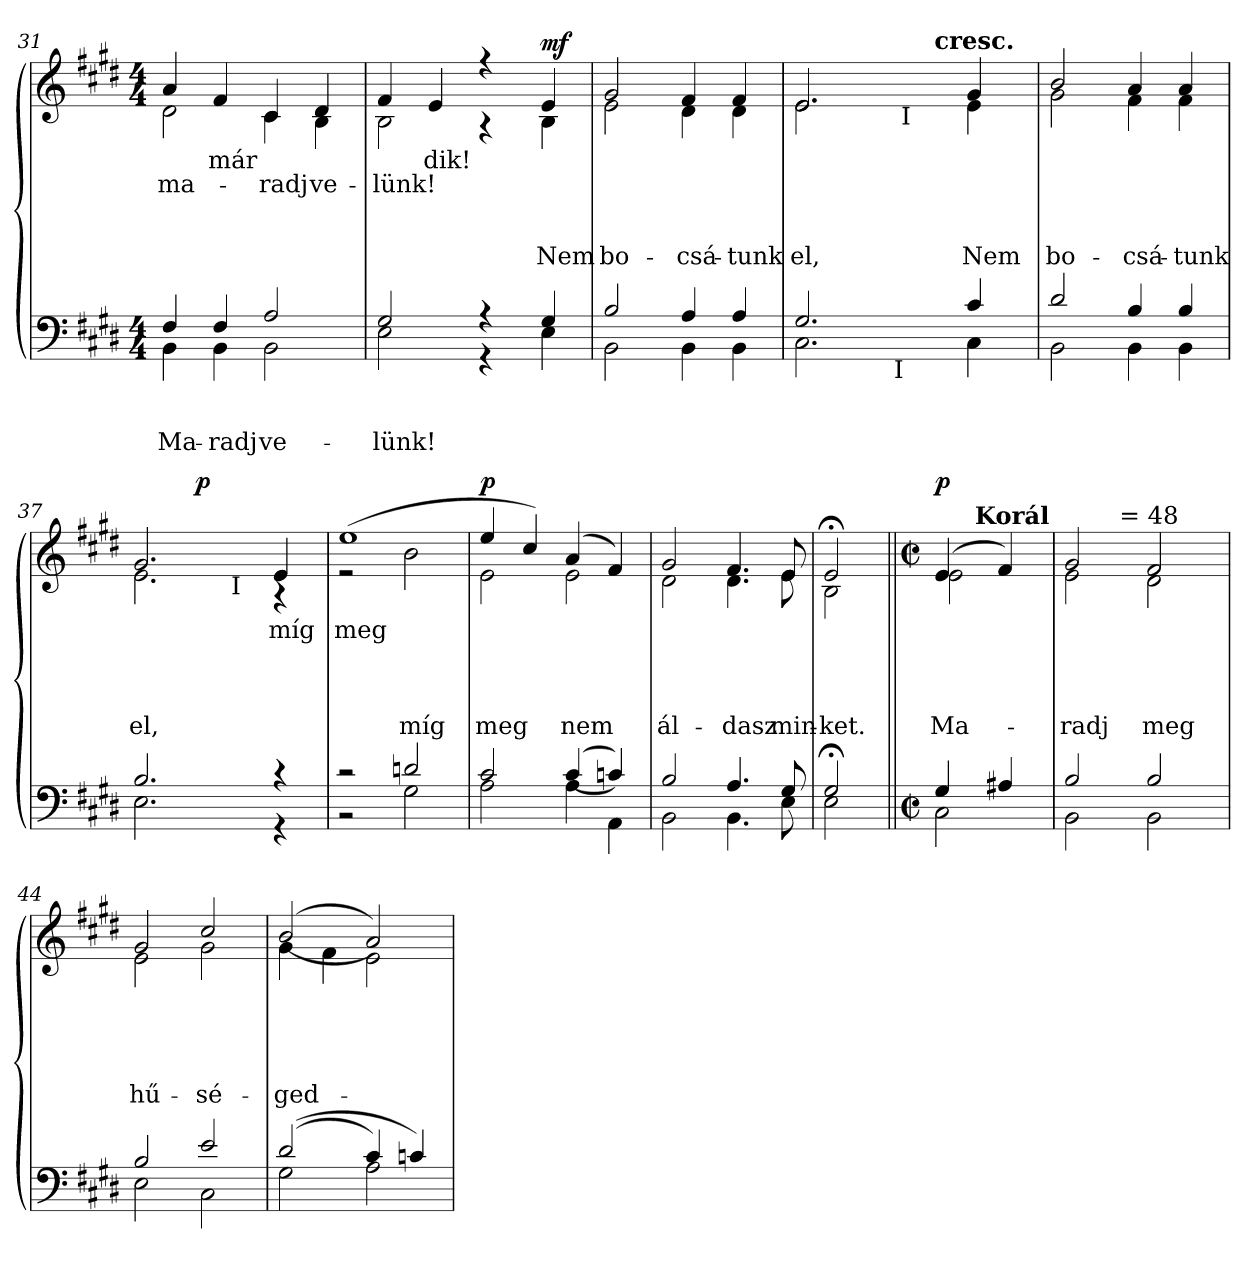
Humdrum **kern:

**kern	**text	**text	**text	**kern	**text	**text	**text	**text	**text	**dynam
*part2	*part2	*part2	*part2	*part1	*part1	*part1	*part1	*part1	*part1	*part1
*staff2	*staff2	*staff2	*staff2	*staff1	*staff1	*staff1	*staff1	*staff1	*staff1	*staff1
*clefF4	*	*	*	*clefG2	*	*	*	*	*	*
*k[f#c#g#d#]	*	*	*	*k[f#c#g#d#]	*	*	*	*	*	*
*c#:	*	*	*	*c#:	*	*	*	*	*	*
*M4/4	*	*	*	*M4/4	*	*	*	*	*	*
=31	=31	=31	=31	=31	=31	=31	=31	=31	=31	=31
!	!	!	!LO:LY:a	!	!	!	!	!	!	!
*^	*	*	*	*	*	*	*	*	*	*
!	!	!	!	!	!	!LO:LY:a	!	!	!	!	!
*	*	*	*	*	*^	*	*	*	*	*	*
!	!	!	!	!	!	!	!	!LO:LY:b	!	!	!	!
4F#/	4BB\	.	.	Ma-	4a/	2d#\	.	ma-	.	.	.	.
!	!	!	!	!LO:LY:a	!	!	!	!	!	!	!	!
!	!	!	!	!	!	!	!LO:LY:a	!	!	!	!	!
4F#/	4BB\	.	.	-radj	4f#/	.	-már	.	.	.	.	.
!	!	!	!	!LO:LY:a	!	!	!	!	!	!	!	!
!	!	!	!	!	!	!	!LO:LY:a	!	!	!	!	!
!	!	!	!	!	!	!	!	!LO:LY:b	!	!	!	!
2A/	2BB\	.	.	ve-	4c#/	4c#\	.	-radj	.	.	.	.
!	!	!	!	!	!	!	!LO:LY:a	!	!	!	!	!
!	!	!	!	!	!	!	!	!LO:LY:b	!	!	!	!
.	.	.	.	.	4d#/	4B\	.	ve-	.	.	.	.
=32	=32	=32	=32	=32	=32	=32	=32	=32	=32	=32	=32	=32
!	!	!	!	!LO:LY:a	!	!	!	!	!	!	!	!
!	!	!	!	!	!	!	!LO:LY:a	!	!	!	!	!
!	!	!	!	!	!	!	!	!LO:LY:b	!	!	!	!
2G#/	2E\	.	.	-lünk!	4f#/	2B\	.	-lünk!	.	.	.	.
!	!	!	!	!	!	!	!LO:LY:a	!	!	!	!	!
.	.	.	.	.	4e/	.	-dik!	.	.	.	.	.
4r	4r	.	.	.	4r	4r	.	.	.	.	.	.
!!LO:PB:g=z	!!
=33-	=33-	=33-	=33-	=33-	=33-	=33-	=33-	=33-	=33-	=33-	=33-	=33-
!	!	!	!	!	!	!	!	!	!	!	!LO:LY:b	!LO:DY:a
4G#/	4E\	.	.	.	4e/	4B\	.	.	.	.	Nem	mf
=34	=34	=34	=34	=34	=34	=34	=34	=34	=34	=34	=34	=34
!	!	!	!	!	!	!	!	!	!	!	!LO:LY:b	!
2B/	2BB\	.	.	.	2g#/	2e\	.	.	.	.	bo-	.
!	!	!	!	!	!	!	!	!	!	!	!LO:LY:b	!
4A/	4BB\	.	.	.	4f#/	4d#\	.	.	.	.	-csá-	.
!	!	!	!	!	!	!	!	!	!	!	!LO:LY:b	!
4A/	4BB\	.	.	.	4f#/	4d#\	.	.	.	.	-tunk	.
=35	=35	=35	=35	=35	=35	=35	=35	=35	=35	=35	=35	=35
!	!	!	!	!	!	!	!	!	!	!	!LO:LY:b	!
*	*^	*	*	*	*^	*^	*	*	*	*	*	*
2.G#/	2.C#\	3ryy	.	.	.	2.e/	2.e\	2ryy	2ryy	.	.	.	.	el,	.
.	.	12...ryy	.	.	.	.	.	.	.	.	.	.	.	.	.
!	!	!LO:TX:b:t=I	!	!	!	!	!	!	!	!	!	!	!	!	!
.	.	3ryy	.	.	.	.	.	.	.	.	.	.	.	.	.
!	!	!	!	!	!	!	!	!LO:TX:b:t=I	!	!	!	!	!	!	!
.	.	.	.	.	.	.	.	2ryy	8ryy	.	.	.	.	.	.
!	!	!	!	!	!	!	!	!	!LO:TX:a:B:t=cresc.	!	!	!	!	!	!
.	.	.	.	.	.	.	.	.	4.ryy	.	.	.	.	.	.
!	!	!	!	!	!	!	!	!	!	!	!	!	!	!LO:LY:b	!
4c#/	4C#\	.	.	.	.	4g#/	4e\	.	.	.	.	.	.	Nem	.
.	.	6ryy	.	.	.	.	.	.	.	.	.	.	.	.	.
.	.	96ryy	.	.	.	.	.	.	.	.	.	.	.	.	.
*	*v	*v	*	*	*	*	*	*	*	*	*	*	*	*	*
*	*	*	*	*	*	*v	*v	*v	*	*	*	*	*	*
=36	=36	=36	=36	=36	=36	=36	=36	=36	=36	=36	=36	=36
*	*^	*	*	*	*^	*^	*	*	*	*	*	*
!	!	!	!	!	!	!	!	!	!	!	!	!	!	!LO:LY:b	!
*	*v	*v	*	*	*	*	*	*	*	*	*	*	*	*	*
*	*	*	*	*	*	*v	*v	*v	*	*	*	*	*	*
2d#/	2BB\	.	.	.	2b/	2g#\	.	.	.	.	bo-	.
!	!	!	!	!	!	!	!	!	!	!	!LO:LY:b	!
4B/	4BB\	.	.	.	4a/	4f#\	.	.	.	.	-csá-	.
!	!	!	!	!	!	!	!	!	!	!	!LO:LY:b	!
4B/	4BB\	.	.	.	4a/	4f#\	.	.	.	.	-tunk	.
=37	=37	=37	=37	=37	=37	=37	=37	=37	=37	=37	=37	=37
!	!	!	!	!	!	!	!	!	!	!	!LO:LY:b	!
*	*	*	*	*	*^	*^	*	*	*	*	*	*
2.B/	2.E\	.	.	.	2.g#/	2.e\	4ryy	2ryy	.	.	.	.	el,	.
.	.	.	.	.	.	.	16ryy	.	.	.	.	.	.	.
!	!	!	!	!	!	!	!	!	!	!	!	!	!	!LO:DY:b
.	.	.	.	.	.	.	2ryy	.	.	.	.	.	.	p
!	!	!	!	!	!	!	!	!LO:TX:b:t=I	!	!	!	!	!	!
.	.	.	.	.	.	.	.	2ryy	.	.	.	.	.	.
!	!	!	!	!	!	!	!	!	!LO:LY:a	!	!	!	!	!
4r	4r	.	.	.	4e/	4rA	.	.	míg	.	.	.	.	.
.	.	.	.	.	.	.	8.ryy	.	.	.	.	.	.	.
*	*	*	*	*	*v	*v	*v	*v	*	*	*	*	*	*
=38	=38	=38	=38	=38	=38	=38	=38	=38	=38	=38	=38
*	*	*	*	*	*^	*	*	*	*	*	*
*	*	*	*	*	*	*^	*	*	*	*	*	*
*	*	*	*	*	*	*	*^	*	*	*	*	*	*
!	!	!	!	!	!	!	!	!	!LO:LY:a	!	!	!	!	!
*	*	*	*	*	*	*v	*v	*v	*	*	*	*	*	*
2r	2r	.	.	.	(>1ee	2re	meg	.	.	.	.	.
!	!	!	!	!	!	!	!	!	!	!	!LO:LY:b	!
2dn/	2G#\	.	.	.	.	2b\	.	.	.	.	míg	.
=39	=39	=39	=39	=39	=39	=39	=39	=39	=39	=39	=39	=39
!	!	!	!	!	!	!	!	!	!	!	!LO:LY:b	!LO:DY:b
2c#/	2A\	.	.	.	4ee/	2e\	.	.	.	.	meg	p
.	.	.	.	.	4cc#/)	.	.	.	.	.	.	.
!	!	!	!	!	!	!	!	!	!	!	!LO:LY:b	!
(<(>4c#/	4A\	.	.	.	(>4a/	2e\	.	.	.	.	nem	.
4cn/))	4AA\	.	.	.	4f#/)	.	.	.	.	.	.	.
=40	=40	=40	=40	=40	=40	=40	=40	=40	=40	=40	=40	=40
!	!	!	!	!	!	!	!	!	!	!	!LO:LY:b	!
2B/	2BB\	.	.	.	2g#/	2d#\	.	.	.	.	ál-	.
!	!	!	!	!	!	!	!	!	!	!	!LO:LY:b	!
4.A/	4.BB\	.	.	.	4.f#/	4.d#\	.	.	.	.	-dasz	.
!	!	!	!	!	!	!	!	!	!	!	!LO:LY:b	!
8G#/	8E\	.	.	.	8e/	8e\	.	.	.	.	min-	.
=41	=41	=41	=41	=41	=41	=41	=41	=41	=41	=41	=41	=41
!	!	!	!	!	!	!	!	!	!	!	!LO:LY:b	!
2G#;/	2E\	.	.	.	2e;/	2B\	.	.	.	.	-ket.	.
*	*	*	*	*	*v	*v	*	*	*	*	*	*
!!LO:LB:g=z
=42||	=42||	=42||	=42||	=42||	=42||	=42||	=42||	=42||	=42||	=42||	=42||
*M2/2	*	*	*	*	*M2/2	*	*	*	*	*	*
*met(c|)	*	*	*	*	*met(c|)	*	*	*	*	*	*
*	*	*	*	*	*^	*	*	*	*	*	*
!	!	!	!	!	!	!	!	!	!	!	!LO:LY:b	!LO:DY:a
*	*	*	*	*	*	*^	*	*	*	*	*	*
4G#/	2C#\	.	.	.	(>4e/	2e\	8ryy	.	.	.	.	Ma-	p
.	.	.	.	.	.	.	32ryy	.	.	.	.	.	.
!	!	!	!	!	!	!	!LO:TX:a:B:t=Korál	!	!	!	!	!	!
.	.	.	.	.	.	.	4ryy	.	.	.	.	.	.
4A#X/	.	.	.	.	4f#/)	.	.	.	.	.	.	.	.
.	.	.	.	.	.	.	16.ryy	.	.	.	.	.	.
=43	=43	=43	=43	=43	=43	=43	=43	=43	=43	=43	=43	=43	=43
!	!	!	!	!	!	!	!	!	!	!	!	!LO:LY:b	!
2B/	2BB\	.	.	.	2g#/	2e\	4.ryy	.	.	.	.	-radj	.
!	!	!	!	!	!	!	!LO:TX:a:t== 48	!	!	!	!	!	!
.	.	.	.	.	.	.	2ryy	.	.	.	.	.	.
!	!	!	!	!	!	!	!	!	!	!	!	!LO:LY:b	!
2B/	2BB\	.	.	.	2f#/	2d#\	.	.	.	.	.	meg	.
.	.	.	.	.	.	.	8ryy	.	.	.	.	.	.
*	*	*	*	*	*	*v	*v	*	*	*	*	*	*
=44	=44	=44	=44	=44	=44	=44	=44	=44	=44	=44	=44	=44
*	*	*	*	*	*	*^	*	*	*	*	*	*
!	!	!	!	!	!	!	!	!	!	!	!	!LO:LY:b	!
*	*	*	*	*	*	*v	*v	*	*	*	*	*	*
2B/	2E\	.	.	.	2g#/	2e\	.	.	.	.	hű-	.
!	!	!	!	!	!	!	!	!	!	!	!LO:LY:b	!
2e/	2C#\	.	.	.	2cc#/	2g#\	.	.	.	.	-sé-	.
=45	=45	=45	=45	=45	=45	=45	=45	=45	=45	=45	=45	=45
!	!	!	!	!	!	!	!	!	!	!	!LO:LY:b	!
(<(>2d#/	2G#\	.	.	.	(<(>2b/	4g#\	.	.	.	.	-ged-	.
.	.	.	.	.	.	4f#\	.	.	.	.	.	.
4c#/)	2A\	.	.	.	2a/))	2e\	.	.	.	.	.	.
4cn/)	.	.	.	.	.	.	.	.	.	.	.	.
*v	*v	*	*	*	*	*	*	*	*	*	*	*
*	*	*	*	*v	*v	*	*	*	*	*	*
=	=	=	=	=	=	=	=	=	=	=
*-	*-	*-	*-	*-	*-	*-	*-	*-	*-	*-
